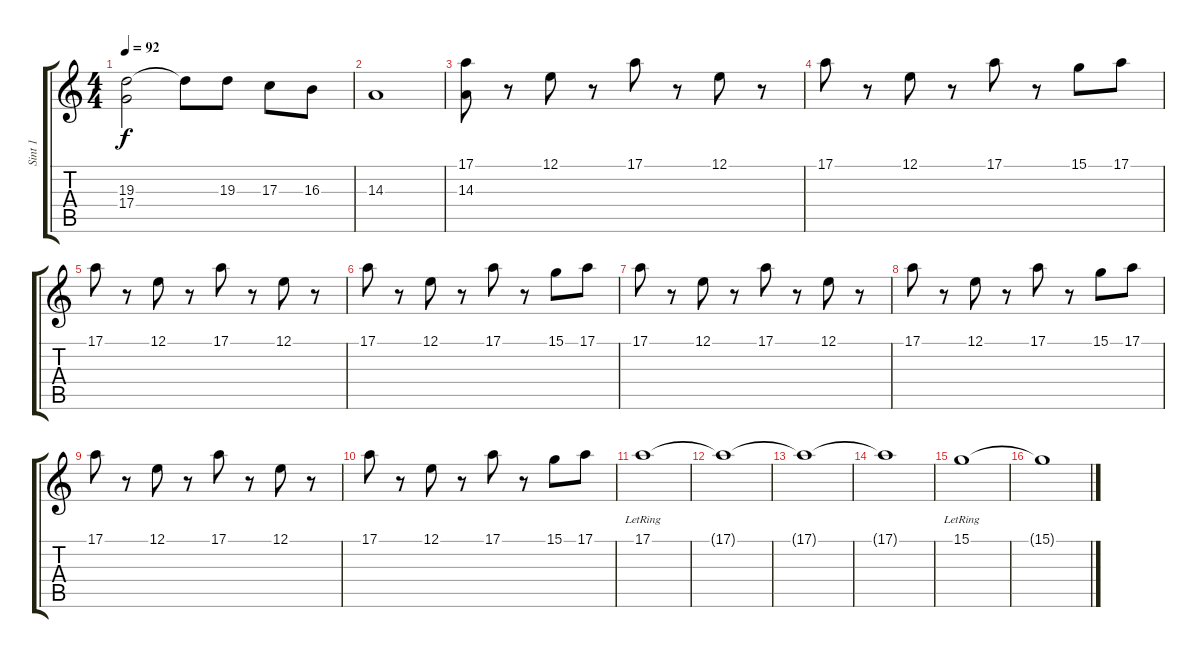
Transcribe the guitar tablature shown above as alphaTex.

\track ("Sint 1" "Sint 1") {instrument stringensemble2}
\staff {score tabs}
\tuning (E4 B3 G3 D3 A2 E2) {hide}
\ts (4 4)
\tempo 92
\clef g2
\ks c
(19.3 17.4).2{dy f} 19.3{t}.8 19.3.8 17.3.8 16.3.8 |
14.3.1 |
(17.1 14.3).8 r.8 12.1.8 r.8 17.1.8 r.8 12.1.8 r.8 |
17.1.8 r.8 12.1.8 r.8 17.1.8 r.8 15.1.8 17.1.8 |
17.1.8 r.8 12.1.8 r.8 17.1.8 r.8 12.1.8 r.8 |
17.1.8 r.8 12.1.8 r.8 17.1.8 r.8 15.1.8 17.1.8 |
17.1.8 r.8 12.1.8 r.8 17.1.8 r.8 12.1.8 r.8 |
17.1.8 r.8 12.1.8 r.8 17.1.8 r.8 15.1.8 17.1.8 |
17.1.8 r.8 12.1.8 r.8 17.1.8 r.8 12.1.8 r.8 |
17.1.8 r.8 12.1.8 r.8 17.1.8 r.8 15.1.8 17.1.8 |
17.1{lr}.1 |
17.1{t}.1 |
17.1{t}.1 |
17.1{t}.1 |
15.1{lr}.1 |
15.1{t}.1
